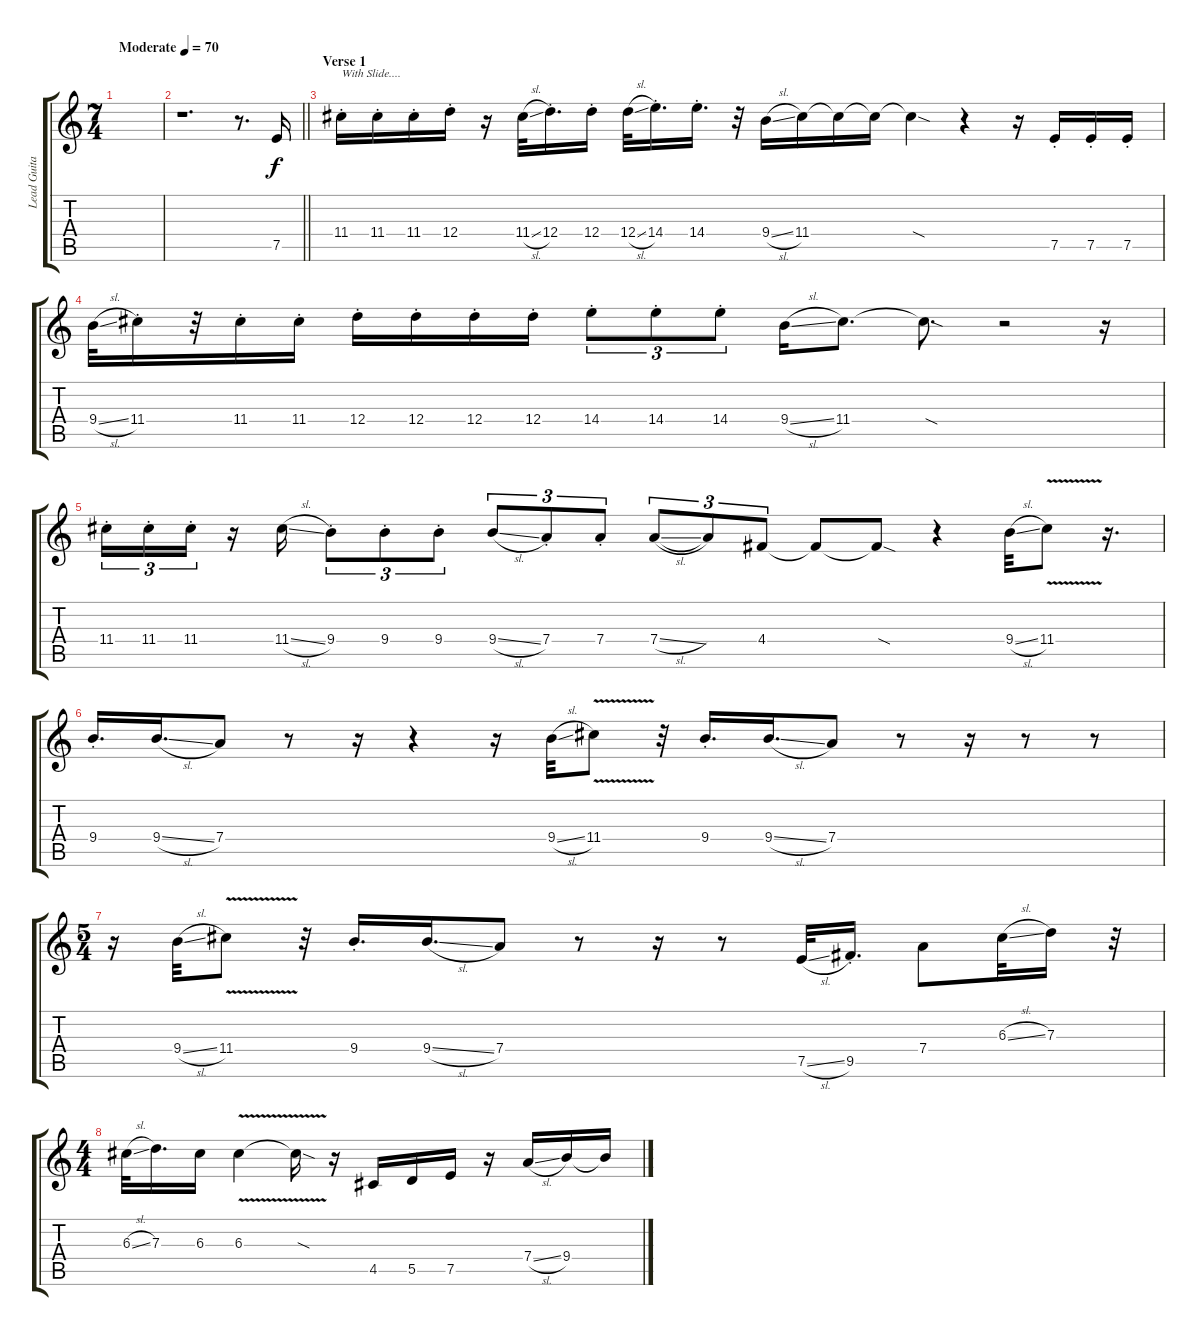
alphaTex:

\track ("Lead Guitar" "Lead Guita") {instrument overdrivenguitar}
\staff {score tabs}
\tuning (E4 B3 G3 D3 A2 E2) {hide}
\ts (7 4)
\tempo (70 "Moderate")
\clef g2
\ks c
|
\barLineRight lightlight
r.1{d} r.8{d} 7.5.16 |
\section ("" "Verse 1")
11.4{st}.16{txt "With Slide...."} 11.4{st}.16 11.4{st}.16 12.4{st}.16 r.16 11.4{sl}.32 12.4{st}.16{d} 12.4{st}.16 12.4{sl}.32 14.4{st}.16{d} 14.4{st}.16{d} r.32 9.4{sl}.16 11.4.16 11.4{t}.16 11.4{t}.16 11.4{sod t}.4 r.4 r.16 7.5{st}.16 7.5{st}.16 7.5{st}.16 |
9.4{sl}.32 11.4{st}.16 r.32 11.4{st}.16 11.4{st}.16 12.4{st}.16 12.4{st}.16 12.4{st}.16 12.4{st}.16 14.4{st}.8{tu (3 2)} 14.4{st}.8{tu (3 2)} 14.4{st}.8{tu (3 2)} 9.4{sl}.16 11.4.8{d} 11.4{sod t}.8{d} r.2 r.16 |
11.4{st}.16{tu (3 2)} 11.4{st}.16{tu (3 2)} 11.4{st}.16{tu (3 2)} r.16 11.4{sl}.16 9.4{st}.8{tu (3 2)} 9.4{st}.8{tu (3 2)} 9.4{st}.8{tu (3 2)} 9.4{sl}.8{tu (3 2)} 7.4{st}.8{tu (3 2)} 7.4{st}.8{tu (3 2)} 7.4{sl}.8{tu (3 2)} 7.4{t}.8{tu (3 2)} 4.4.8{tu (3 2)} 4.4{t}.8 4.4{sod t}.8 r.4 9.4{sl}.32 11.4{v}.8 r.16{d} |
9.4{st}.16{d} 9.4{sl}.16{d} 7.4.8 r.8 r.16 r.4 r.16 9.4{sl}.32 11.4{v}.8 r.32 9.4{st}.16{d} 9.4{sl}.16{d} 7.4.8 r.8 r.16 r.8 r.8 |
\ts (5 4)
r.16 9.4{sl}.32 11.4{v}.8 r.32 9.4{st}.16{d} 9.4{sl}.16{d} 7.4.8 r.8 r.16 r.8 7.5{sl}.32 9.5{st}.16{d} 7.4.8 6.3{sl}.32 7.3.16 r.32 |
\ts (4 4)
6.3{sl}.32 7.3.16{d} 6.3.16 6.3{v}.4 6.3{sod t}.16 r.16 4.5.16 5.5.16 7.5.16 r.16 7.4{sl}.16 9.4.16 9.4{t}.16
